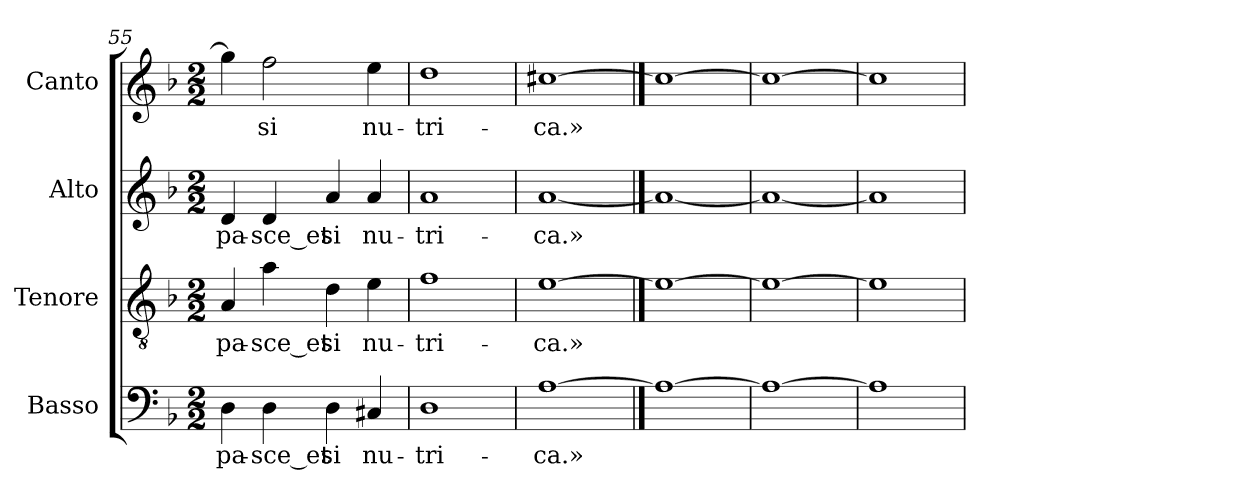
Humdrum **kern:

**kern	**text	**kern	**text	**kern	**text	**kern	**text
*part4	*part4	*part3	*part3	*part2	*part2	*part1	*part1
*staff4	*staff4	*staff3	*staff3	*staff2	*staff2	*staff1	*staff1
*I"Basso	*	*I"Tenore	*	*I"Alto	*	*I"Canto	*
*I'B	*	*I'T	*	*	*	*	*
*clefF4	*	*clefGv2	*	*clefG2	*	*clefG2	*
*	*	*ITrd7c12	*	*	*	*	*
*k[b-]	*	*k[b-]	*	*k[b-]	*	*k[b-]	*
*F:	*	*F:	*	*F:	*	*F:	*
*M2/2	*	*M2/2	*	*M2/2	*	*M2/2	*
=55	=55	=55	=55	=55	=55	=55	=55
!	!LO:LY:b:color=#000000	!	!	!	!	!	!
!	!	!	!LO:LY:b:color=#000000	!	!	!	!
!	!	!	!	!	!LO:LY:b:color=#000000	!	!
4Di\	pa-	4AAi/	pa-	4di/	pa-	4ggi\]	.
!	!LO:LY:b:color=#000000	!	!	!	!	!	!
!	!	!	!LO:LY:b:color=#000000	!	!	!	!
!	!	!	!	!	!LO:LY:b:color=#000000	!	!
!	!	!	!	!	!	!	!LO:LY:b:color=#000000
4Di\	-sce_et	4Ai\	-sce_et	4di/	-sce_et	2ffi\	si
!	!LO:LY:b:color=#000000	!	!	!	!	!	!
!	!	!	!LO:LY:b:color=#000000	!	!	!	!
!	!	!	!	!	!LO:LY:b:color=#000000	!	!
4Di\	si	4Di\	si	4ai/	si	.	.
!	!LO:LY:b:color=#000000	!	!	!	!	!	!
!	!	!	!LO:LY:b:color=#000000	!	!	!	!
!	!	!	!	!	!LO:LY:b:color=#000000	!	!
!	!	!	!	!	!	!	!LO:LY:b:color=#000000
4C#Xi/	nu-	4Ei\	nu-	4ai/	nu-	4eei\	nu-
=56	=56	=56	=56	=56	=56	=56	=56
!	!LO:LY:b:color=#000000	!	!	!	!	!	!
!	!	!	!LO:LY:b:color=#000000	!	!	!	!
!	!	!	!	!	!LO:LY:b:color=#000000	!	!
!	!	!	!	!	!	!	!LO:LY:b:color=#000000
1Di	-tri-	1Fi	-tri-	1ai	-tri-	1ddi	-tri-
=57	=57	=57	=57	=57	=57	=57	=57
!	!LO:LY:b:color=#000000	!	!	!	!	!	!
!	!	!	!LO:LY:b:color=#000000	!	!	!	!
!	!	!	!	!	!LO:LY:b:color=#000000	!	!
!	!	!	!	!	!	!	!LO:LY:b:color=#000000
[1Ai	-ca.»	[1Ei	-ca.»	[1ai	-ca.»	[1cc#Xi	-ca.»
==58	==58	==58	==58	==58	==58	==58	==58
1Ai_	.	1Ei_	.	1ai_	.	1cc#i_	.
=59	=59	=59	=59	=59	=59	=59	=59
1Ai_	.	1Ei_	.	1ai_	.	1cc#i_	.
=60	=60	=60	=60	=60	=60	=60	=60
1Ai]	.	1Ei]	.	1ai]	.	1cc#i]	.
=	=	=	=	=	=	=	=
*-	*-	*-	*-	*-	*-	*-	*-
